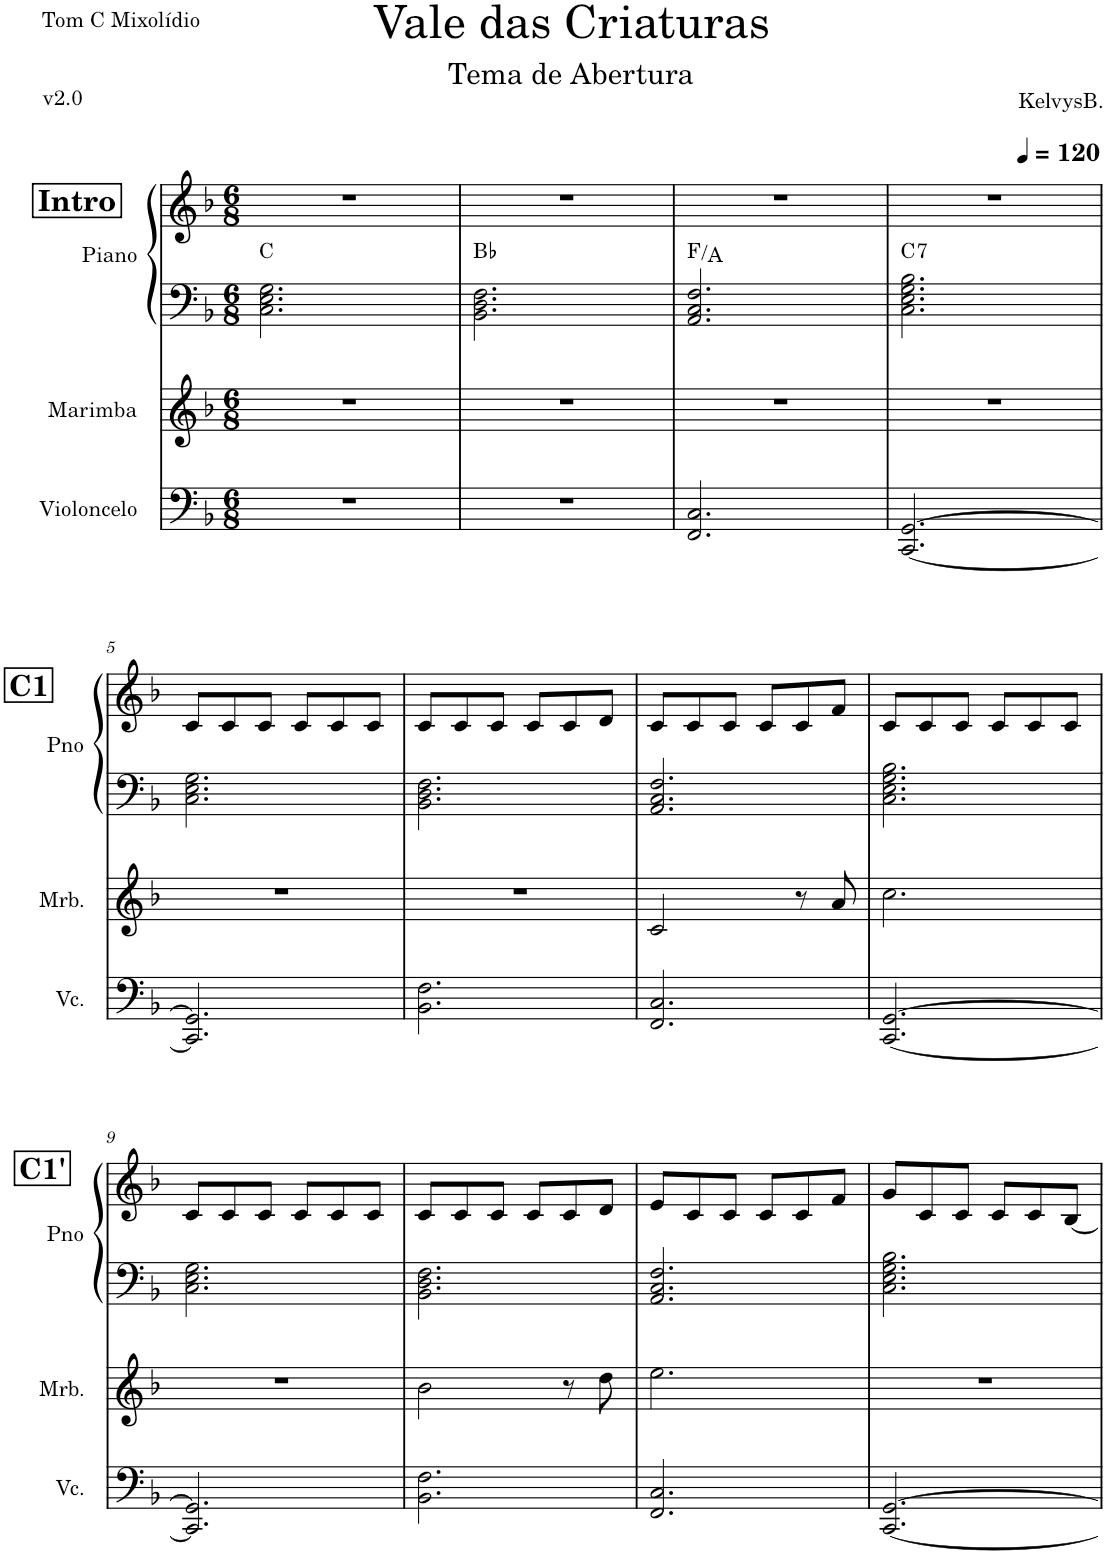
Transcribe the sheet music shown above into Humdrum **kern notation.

**kern	**kern	**kern	**kern	**harte
*part3	*part2	*part1	*part1	*part1
*staff4	*staff3	*staff2	*staff1	*
*I"Violoncelo	*I"Marimba	*I"Piano	*	*
*I'Vc.	*I'Mrb.	*I'Pno	*	*
*clefF4	*clefG2	*clefF4	*clefG2	*
*k[b-]	*k[b-]	*k[b-]	*k[b-]	*
*M6/8	*M6/8	*M6/8	*M6/8	*
!!LO:REH:place=s1:b:B:cj:fs=14:t=Intro
=1	=1	=1	=1	=1
2.r	2.r	2.C\ 2.E\ 2.G\	2.r	C:maj
=2	=2	=2	=2	=2
2.r	2.r	2.BB-\ 2.D\ 2.F\	2.r	Bb:maj
=3	=3	=3	=3	=3
2.FF/ 2.C/	2.r	2.AA/ 2.C/ 2.F/	2.r	F:maj/3
=4	=4	=4	=4	=4
*	*	*	*MM120	*
!	!	!	!	!LO:H:kt=7
[2.CC/ [2.GG/	2.r	2.C\ 2.E\ 2.G\ 2.B-\	2.r	C:7
!!LO:LB:g=z
!!LO:REH:place=s1:b:B:cj:fs=14:t=C1
=5	=5	=5	=5	=5
*k[b-]	*k[b-]	*k[b-]	*k[b-]	*
2.CC/] 2.GG/]	2.r	2.C\ 2.E\ 2.G\	8c/L	.
.	.	.	8c/	.
.	.	.	8c/J	.
.	.	.	8c/L	.
.	.	.	8c/	.
.	.	.	8c/J	.
=6	=6	=6	=6	=6
2.BB-\ 2.F\	2.r	2.BB-\ 2.D\ 2.F\	8c/L	.
.	.	.	8c/	.
.	.	.	8c/J	.
.	.	.	8c/L	.
.	.	.	8c/	.
.	.	.	8d/J	.
=7	=7	=7	=7	=7
2.FF/ 2.C/	2c/	2.AA/ 2.C/ 2.F/	8c/L	.
.	.	.	8c/	.
.	.	.	8c/J	.
.	.	.	8c/L	.
.	8r	.	8c/	.
.	8a/	.	8f/J	.
=8	=8	=8	=8	=8
[2.CC/ [2.GG/	2.cc\	2.C\ 2.E\ 2.G\ 2.B-\	8c/L	.
.	.	.	8c/	.
.	.	.	8c/J	.
.	.	.	8c/L	.
.	.	.	8c/	.
.	.	.	8c/J	.
!!LO:LB:g=z
!!LO:REH:place=s1:b:B:cj:fs=14:t=C1'
=9	=9	=9	=9	=9
2.CC/] 2.GG/]	2.r	2.C\ 2.E\ 2.G\	8c/L	.
.	.	.	8c/	.
.	.	.	8c/J	.
.	.	.	8c/L	.
.	.	.	8c/	.
.	.	.	8c/J	.
=10	=10	=10	=10	=10
2.BB-\ 2.F\	2b-\	2.BB-\ 2.D\ 2.F\	8c/L	.
.	.	.	8c/	.
.	.	.	8c/J	.
.	.	.	8c/L	.
.	8r	.	8c/	.
.	8dd\	.	8d/J	.
=11	=11	=11	=11	=11
2.FF/ 2.C/	2.ee\	2.AA/ 2.C/ 2.F/	8e/L	.
.	.	.	8c/	.
.	.	.	8c/J	.
.	.	.	8c/L	.
.	.	.	8c/	.
.	.	.	8f/J	.
=12	=12	=12	=12	=12
[2.CC/ [2.GG/	2.r	2.C\ 2.E\ 2.G\ 2.B-\	8g/L	.
.	.	.	8c/	.
.	.	.	8c/J	.
.	.	.	8c/L	.
.	.	.	8c/	.
.	.	.	[8B-/J	.
=	=	=	=	=
*-	*-	*-	*-	*-
